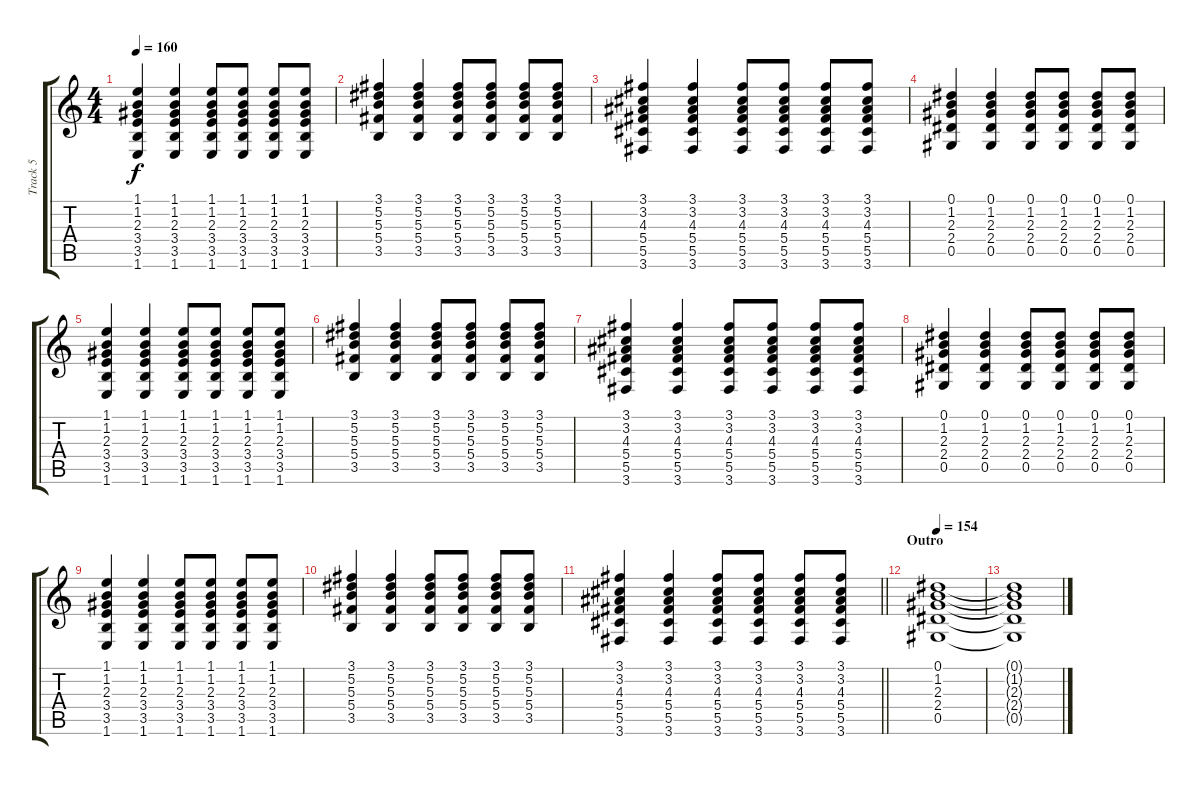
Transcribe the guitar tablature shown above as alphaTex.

\track ("Track 5" "Track 5") {instrument electricguitarclean}
\staff {score tabs}
\tuning (Eb4 Bb3 Gb3 Db3 Ab2 Eb2) {hide}
\ts (4 4)
\tempo 160
\clef g2
\ks c
(1.1 1.2 2.3 3.4 3.5 1.6).4{dy f} (1.1 1.2 2.3 3.4 3.5 1.6).4 (1.1 1.2 2.3 3.4 3.5 1.6).8 (1.1 1.2 2.3 3.4 3.5 1.6).8 (1.1 1.2 2.3 3.4 3.5 1.6).8 (1.1 1.2 2.3 3.4 3.5 1.6).8 |
(3.1 5.2 5.3 5.4 3.5).4 (3.1 5.2 5.3 5.4 3.5).4 (3.1 5.2 5.3 5.4 3.5).8 (3.1 5.2 5.3 5.4 3.5).8 (3.1 5.2 5.3 5.4 3.5).8 (3.1 5.2 5.3 5.4 3.5).8 |
(3.1 3.2 4.3 5.4 5.5 3.6).4 (3.1 3.2 4.3 5.4 5.5 3.6).4 (3.1 3.2 4.3 5.4 5.5 3.6).8 (3.1 3.2 4.3 5.4 5.5 3.6).8 (3.1 3.2 4.3 5.4 5.5 3.6).8 (3.1 3.2 4.3 5.4 5.5 3.6).8 |
(0.1 1.2 2.3 2.4 0.5).4 (0.1 1.2 2.3 2.4 0.5).4 (0.1 1.2 2.3 2.4 0.5).8 (0.1 1.2 2.3 2.4 0.5).8 (0.1 1.2 2.3 2.4 0.5).8 (0.1 1.2 2.3 2.4 0.5).8 |
(1.1 1.2 2.3 3.4 3.5 1.6).4 (1.1 1.2 2.3 3.4 3.5 1.6).4 (1.1 1.2 2.3 3.4 3.5 1.6).8 (1.1 1.2 2.3 3.4 3.5 1.6).8 (1.1 1.2 2.3 3.4 3.5 1.6).8 (1.1 1.2 2.3 3.4 3.5 1.6).8 |
(3.1 5.2 5.3 5.4 3.5).4 (3.1 5.2 5.3 5.4 3.5).4 (3.1 5.2 5.3 5.4 3.5).8 (3.1 5.2 5.3 5.4 3.5).8 (3.1 5.2 5.3 5.4 3.5).8 (3.1 5.2 5.3 5.4 3.5).8 |
(3.1 3.2 4.3 5.4 5.5 3.6).4 (3.1 3.2 4.3 5.4 5.5 3.6).4 (3.1 3.2 4.3 5.4 5.5 3.6).8 (3.1 3.2 4.3 5.4 5.5 3.6).8 (3.1 3.2 4.3 5.4 5.5 3.6).8 (3.1 3.2 4.3 5.4 5.5 3.6).8 |
(0.1 1.2 2.3 2.4 0.5).4 (0.1 1.2 2.3 2.4 0.5).4 (0.1 1.2 2.3 2.4 0.5).8 (0.1 1.2 2.3 2.4 0.5).8 (0.1 1.2 2.3 2.4 0.5).8 (0.1 1.2 2.3 2.4 0.5).8 |
(1.1 1.2 2.3 3.4 3.5 1.6).4 (1.1 1.2 2.3 3.4 3.5 1.6).4 (1.1 1.2 2.3 3.4 3.5 1.6).8 (1.1 1.2 2.3 3.4 3.5 1.6).8 (1.1 1.2 2.3 3.4 3.5 1.6).8 (1.1 1.2 2.3 3.4 3.5 1.6).8 |
(3.1 5.2 5.3 5.4 3.5).4 (3.1 5.2 5.3 5.4 3.5).4 (3.1 5.2 5.3 5.4 3.5).8 (3.1 5.2 5.3 5.4 3.5).8 (3.1 5.2 5.3 5.4 3.5).8 (3.1 5.2 5.3 5.4 3.5).8 |
\barLineRight lightlight
(3.1 3.2 4.3 5.4 5.5 3.6).4 (3.1 3.2 4.3 5.4 5.5 3.6).4 (3.1 3.2 4.3 5.4 5.5 3.6).8 (3.1 3.2 4.3 5.4 5.5 3.6).8 (3.1 3.2 4.3 5.4 5.5 3.6).8 (3.1 3.2 4.3 5.4 5.5 3.6).8 |
\section ("" "Outro")
\tempo 154
(0.1 1.2 2.3 2.4 0.5).1 |
(0.1{t} 1.2{t} 2.3{t} 2.4{t} 0.5{t}).1
